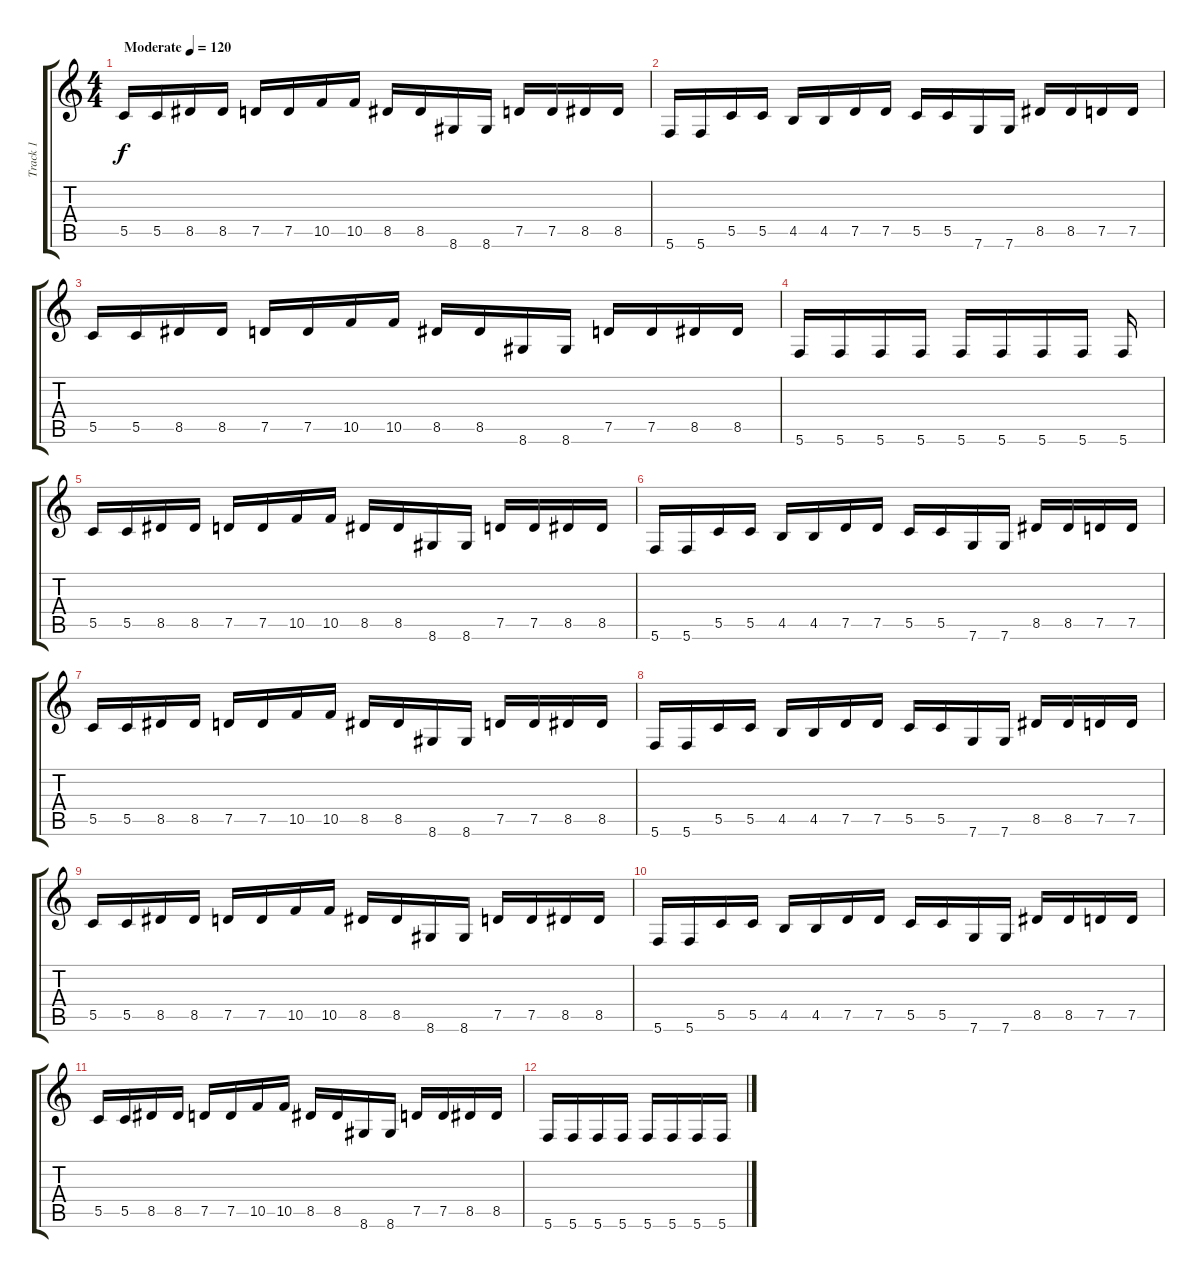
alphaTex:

\track ("Track 1" "Track 1") {instrument distortionguitar}
\staff {score tabs}
\tuning (D4 A3 F3 C3 G2 C2) {hide}
\ts (4 4)
\tempo (120 "Moderate")
\clef g2
\ks c
5.5.16{dy f instrument distortionguitar} 5.5.16 8.5.16 8.5.16 7.5.16 7.5.16 10.5.16 10.5.16 8.5.16 8.5.16 8.6.16 8.6.16 7.5.16 7.5.16 8.5.16 8.5.16 |
5.6.16 5.6.16 5.5.16 5.5.16 4.5.16 4.5.16 7.5.16 7.5.16 5.5.16 5.5.16 7.6.16 7.6.16 8.5.16 8.5.16 7.5.16 7.5.16 |
5.5.16 5.5.16 8.5.16 8.5.16 7.5.16 7.5.16 10.5.16 10.5.16 8.5.16 8.5.16 8.6.16 8.6.16 7.5.16 7.5.16 8.5.16 8.5.16 |
5.6.16 5.6.16 5.6.16 5.6.16 5.6.16 5.6.16 5.6.16 5.6.16 5.6.16 |
5.5.16 5.5.16 8.5.16 8.5.16 7.5.16 7.5.16 10.5.16 10.5.16 8.5.16 8.5.16 8.6.16 8.6.16 7.5.16 7.5.16 8.5.16 8.5.16 |
5.6.16 5.6.16 5.5.16 5.5.16 4.5.16 4.5.16 7.5.16 7.5.16 5.5.16 5.5.16 7.6.16 7.6.16 8.5.16 8.5.16 7.5.16 7.5.16 |
5.5.16 5.5.16 8.5.16 8.5.16 7.5.16 7.5.16 10.5.16 10.5.16 8.5.16 8.5.16 8.6.16 8.6.16 7.5.16 7.5.16 8.5.16 8.5.16 |
5.6.16 5.6.16 5.5.16 5.5.16 4.5.16 4.5.16 7.5.16 7.5.16 5.5.16 5.5.16 7.6.16 7.6.16 8.5.16 8.5.16 7.5.16 7.5.16 |
5.5.16 5.5.16 8.5.16 8.5.16 7.5.16 7.5.16 10.5.16 10.5.16 8.5.16 8.5.16 8.6.16 8.6.16 7.5.16 7.5.16 8.5.16 8.5.16 |
5.6.16 5.6.16 5.5.16 5.5.16 4.5.16 4.5.16 7.5.16 7.5.16 5.5.16 5.5.16 7.6.16 7.6.16 8.5.16 8.5.16 7.5.16 7.5.16 |
5.5.16 5.5.16 8.5.16 8.5.16 7.5.16 7.5.16 10.5.16 10.5.16 8.5.16 8.5.16 8.6.16 8.6.16 7.5.16 7.5.16 8.5.16 8.5.16 |
5.6.16 5.6.16 5.6.16 5.6.16 5.6.16 5.6.16 5.6.16 5.6.16
